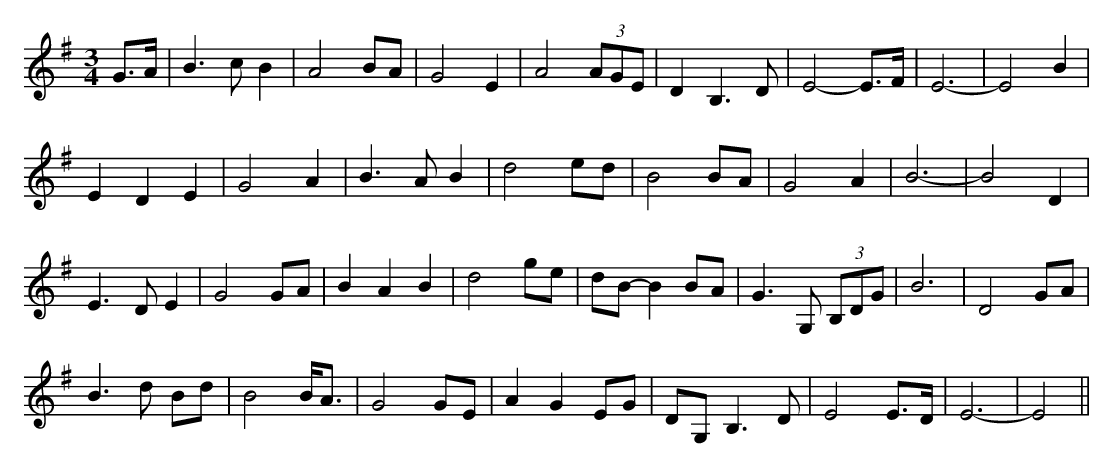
X:1
M:3/4
K:Emin
G>A|B3 c B2|A4 BA|G4 E2|A4 (3AGE|D2 B,3 D|E4- E>F|E6-|E4 B2|
E2 D2 E2|G4 A2|B3 A B2|d4 ed|B4 BA|G4 A2|B6-|B4 D2|
E3 D E2|G4 GA|B2 A2 B2|d4 ge|dB- B2 BA|G3 G, (3B,DG|B6|D4 GA|
B3 d Bd|B4 B<A|G4 GE|A2 G2 EG|DG, B,3 D|E4 E>D|E6-|E4||
